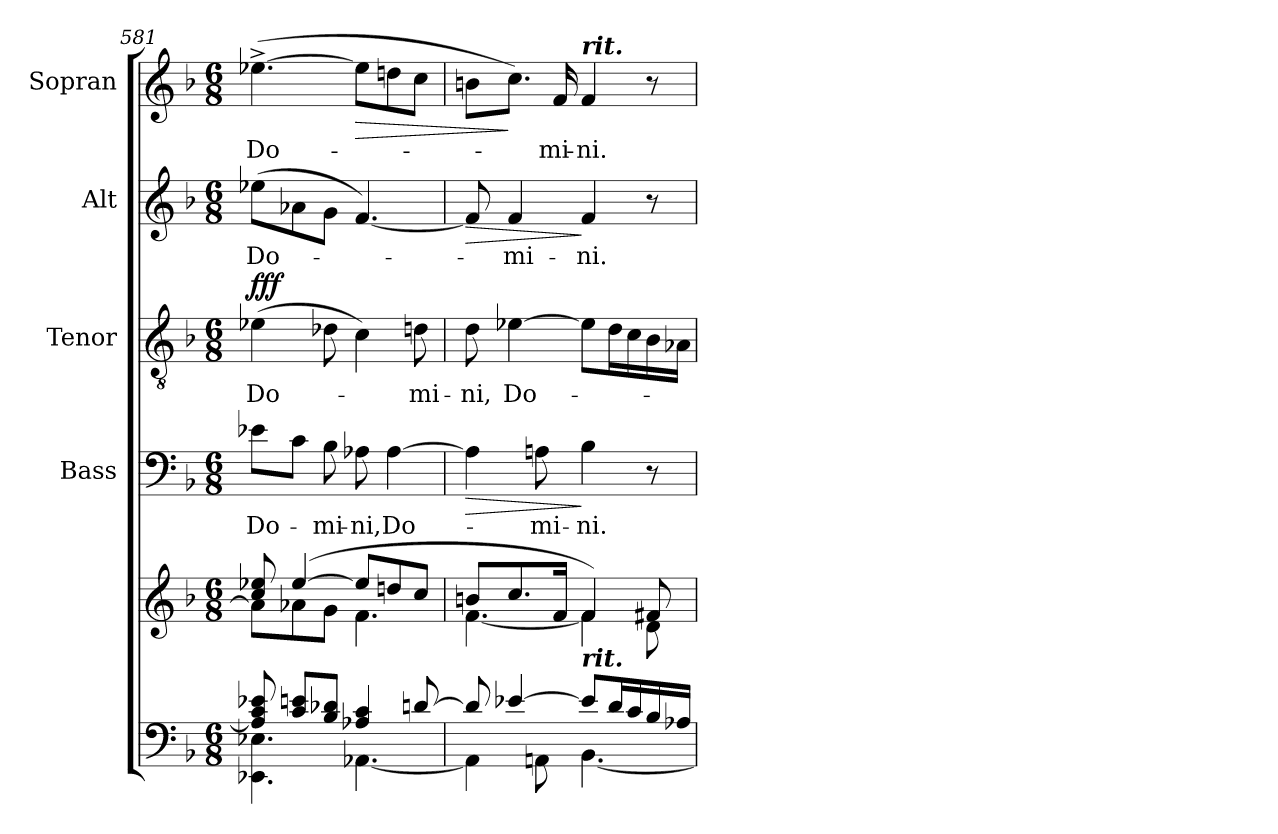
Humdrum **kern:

**kern	**kern	**kern	**text	**dynam	**kern	**text	**dynam	**kern	**text	**dynam	**kern	**text	**dynam
*part5	*part5	*part4	*part4	*part4	*part3	*part3	*part3	*part2	*part2	*part2	*part1	*part1	*part1
*staff6	*staff5	*staff4	*staff4	*staff4	*staff3	*staff3	*staff3	*staff2	*staff2	*staff2	*staff1	*staff1	*staff1
*	*	*I"Bass	*	*	*I"Tenor	*	*	*I"Alt	*	*	*I"Sopran	*	*
*	*	*I'B.	*	*	*I'T.	*	*	*I'A.	*	*	*I'S.	*	*
*clefF4	*clefG2	*clefF4	*	*	*clefGv2	*	*	*clefG2	*	*	*clefG2	*	*
*k[b-]	*k[b-]	*k[b-]	*	*	*k[b-]	*	*	*k[b-]	*	*	*k[b-]	*	*
*F:	*F:	*F:	*	*	*F:	*	*	*F:	*	*	*F:	*	*
*M6/8	*M6/8	*M6/8	*	*	*M6/8	*	*	*M6/8	*	*	*M6/8	*	*
=581	=581	=581	=581	=581	=581	=581	=581	=581	=581	=581	=581	=581	=581
*^	*^	*	*	*	*	*	*	*	*	*	*	*	*
!	!	!	!	!	!LO:LY:b	!	!	!LO:LY:b	!LO:DY:a	!	!LO:LY:b	!	!	!LO:LY:b	!
8A-/] 8c/ 8e-X/	4.EE-X\ 4.E-X\	8cc/ 8ee-X/	8a-\L]	8e-X\L	Do-	.	(>4e-X\	Do-	fff	(>8ee-X\L	Do-	.	(>[4.ee-X^>\	Do-	.
8c/ 8e/L	.	([>4ee-/	8a-X\	8c\J	.	.	.	.	.	8a-X\	.	.	.	.	.
!	!	!	!	!	!LO:LY:b	!	!	!	!	!	!	!	!	!	!
8B-/ 8d-X/J	.	.	8g\J	8B-\	-mi-	.	8d-X\	.	.	8g\J	.	.	.	.	.
!	!	!	!	!	!LO:LY:b	!	!	!	!	!	!	!	!	!	!LO:HP:b
4A-X/ 4c/	[<4.AA-X\	8ee-/L]	4.f\	8A-X\	-ni,	.	4c\)	.	.	[4.f/)	.	.	8ee-\L]	.	>
!	!	!	!	!	!LO:LY:b	!	!	!	!	!	!	!	!	!	!
.	.	8ddn/	.	[4A-\	Do-	.	.	.	.	.	.	.	8ddn\	.	.
!	!	!	!	!	!	!	!	!LO:LY:b	!	!	!	!	!	!	!
[>8dn/	.	8cc/J	.	.	.	.	8dn\	-mi-	.	.	.	.	8cc\J	.	.
=582	=582	=582	=582	=582	=582	=582	=582	=582	=582	=582	=582	=582	=582	=582	=582
!	!	!	!	!	!	!LO:HP:b	!	!LO:LY:b	!	!	!	!LO:HP:b	!	!	!
8d/]	4AA-\]	8bn/L	[<4.f\	4A-\]	.	>	8d\	-ni,	.	8f/]	.	>	8bn\L	.	.
!	!	!	!	!	!	!	!	!LO:LY:b	!	!	!LO:LY:b	!	!	!	!
[>4e-X/	.	8.cc/	.	.	.	.	[4e-X\	Do-	.	4f/	-mi-	.	8.cc\J)	.	]
!	!	!	!	!	!LO:LY:b	!	!	!	!	!	!	!	!	!	!
.	8AAn\	.	.	8An\	-mi-	.	.	.	.	.	.	.	.	.	.
!	!	!	!	!	!	!	!	!	!	!	!	!	!	!LO:LY:b	!
.	.	16f/Jk	.	.	.	.	.	.	.	.	.	.	16f/	-mi-	.
!	!	!	!	!	!	!	!	!	!	!	!	!	!LO:TX:a:Bi:t=rit.	!	!
!	!	!LO:TX:b:Bi:t=rit.	!	!	!	!	!	!	!	!	!	!	!	!	!
!	!	!	!	!	!LO:LY:b	!	!	!	!	!	!LO:LY:b	!	!	!LO:LY:b	!
8e-/L]	[<4.BB-\	4f/)	4f\]	4B-\	-ni.	]	8e-\L]	.	.	4f/	-ni.	]	4f/	-ni.	.
16d/L	.	.	.	.	.	.	16d\L	.	.	.	.	.	.	.	.
16c/	.	.	.	.	.	.	16c\	.	.	.	.	.	.	.	.
16B-/	.	8f#X/	8d\	8r	.	.	16B-\	.	.	8r	.	.	8r	.	.
16A-X/JJ	.	.	.	.	.	.	16A-X\JJ	.	.	.	.	.	.	.	.
*v	*v	*	*	*	*	*	*	*	*	*	*	*	*	*	*
*	*v	*v	*	*	*	*	*	*	*	*	*	*	*	*
=	=	=	=	=	=	=	=	=	=	=	=	=	=
*-	*-	*-	*-	*-	*-	*-	*-	*-	*-	*-	*-	*-	*-
